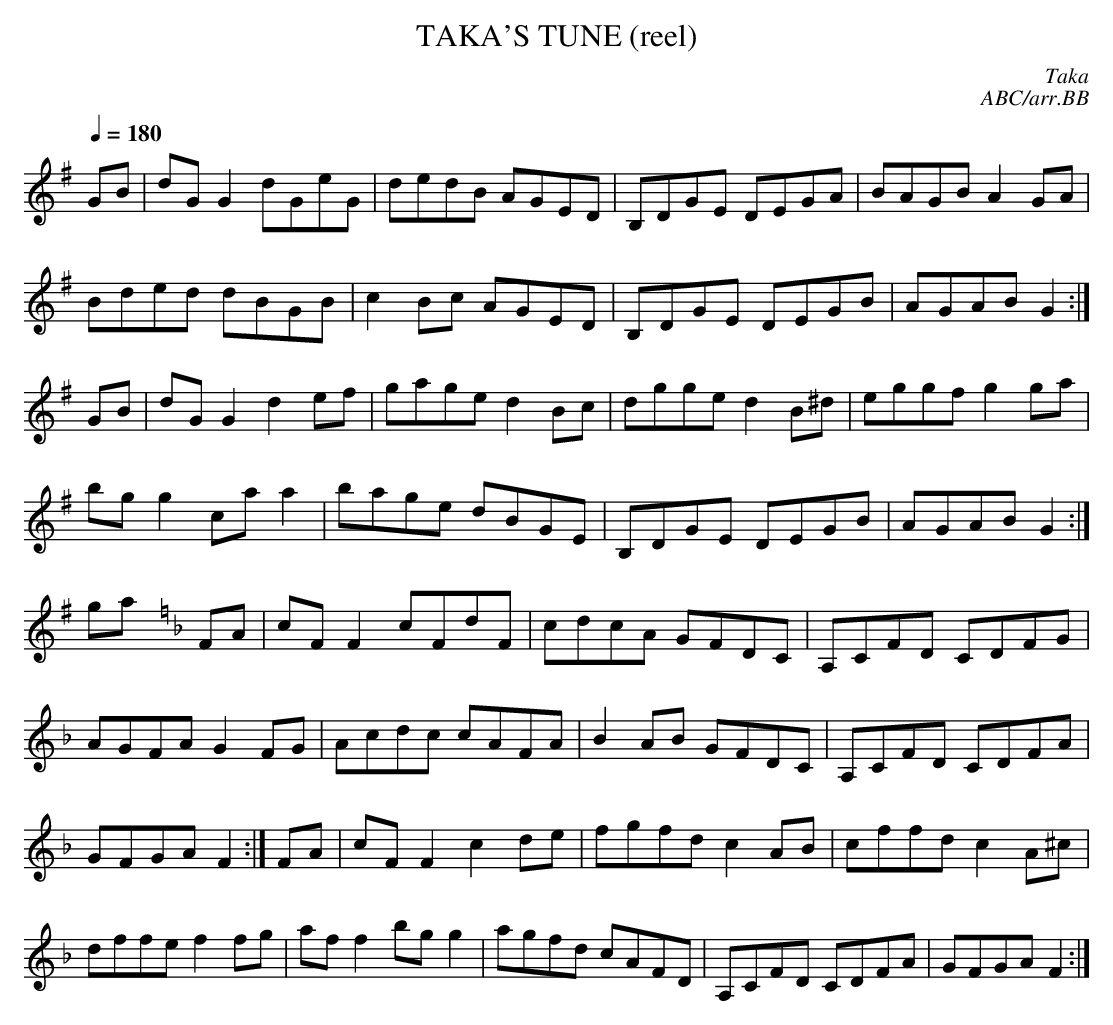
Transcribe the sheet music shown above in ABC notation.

X:1
T:TAKA'S TUNE (reel)\
C:Taka\
C:ABC/arr.BB\
M:4/4\
Q:1/4=180\
K:G \
GB|dGG2 dGeG|dedB AGED|B,DGE DEGA|BAGB A2GA|\
Bded dBGB|c2Bc AGED|B,DGE DEGB|AGAB G2:|\
GB|dGG2 d2ef|gage d2Bc|dgge d2B^d|eggf g2ga|\
bgg2 caa2|bage dBGE|B,DGE DEGB|AGAB G2:|\
\
\
original\
K:F\
FA|cFF2 cFdF|cdcA GFDC|A,CFD CDFG|AGFA G2FG|\
Acdc cAFA|B2AB GFDC|A,CFD CDFA|GFGA F2:|\
FA|cFF2 c2de|fgfd c2AB|cffd c2A^c|dffe f2fg|\
aff2 bgg2|agfd cAFD|A,CFD CDFA|GFGA F2:|\
\
\
\
